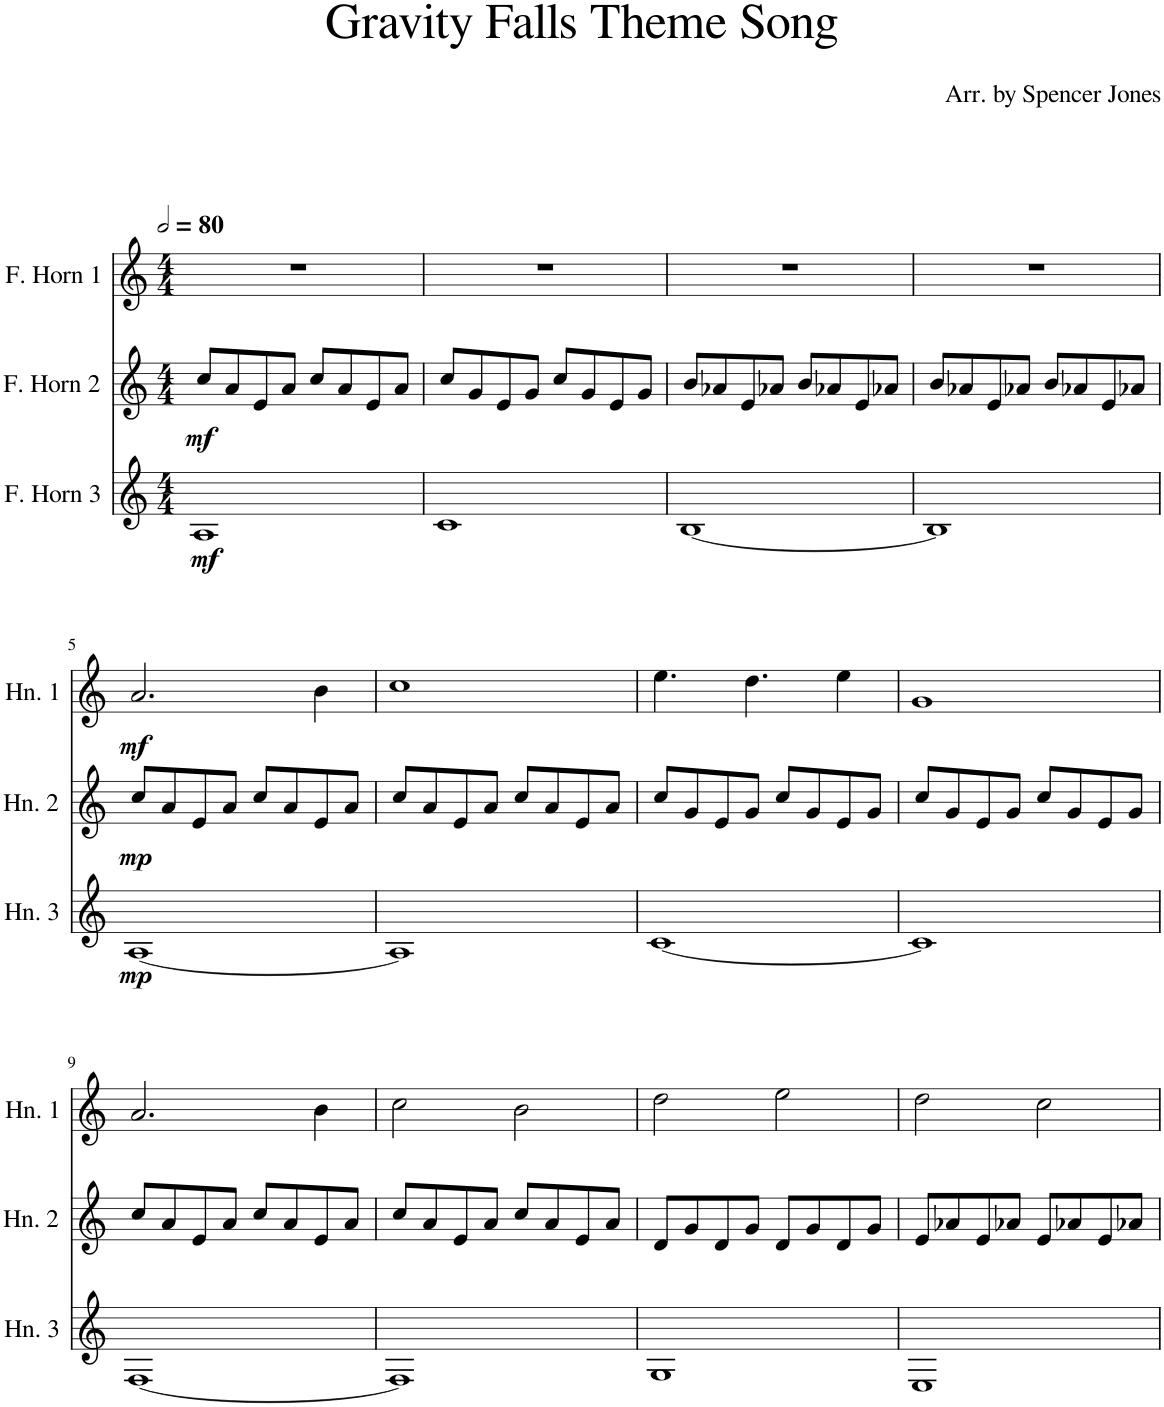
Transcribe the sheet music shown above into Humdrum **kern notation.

**kern	**dynam	**kern	**dynam	**kern	**dynam
*part3	*part3	*part2	*part2	*part1	*part1
*staff3	*staff3	*staff2	*staff2	*staff1	*staff1
*I"F. Horn 3	*	*I"F. Horn 2	*	*I"F. Horn 1	*
*I'Hn. 3	*	*I'Hn. 2	*	*I'Hn. 1	*
*clefG2	*	*clefG2	*	*clefG2	*
*Trd4c7	*	*Trd4c7	*	*Trd4c7	*
*k[]	*	*k[]	*	*k[]	*
*M4/4	*	*M4/4	*	*M4/4	*
*MM160	*	*MM160	*	*MM160	*
=1	=1	=1	=1	=1	=1
!	!LO:DY:b	!	!LO:DY:b	!	!
1A	mf	8cc/L	mf	1r	.
.	.	8a/	.	.	.
.	.	8e/	.	.	.
.	.	8a/J	.	.	.
.	.	8cc/L	.	.	.
.	.	8a/	.	.	.
.	.	8e/	.	.	.
.	.	8a/J	.	.	.
=2	=2	=2	=2	=2	=2
1c	.	8cc/L	.	1r	.
.	.	8g/	.	.	.
.	.	8e/	.	.	.
.	.	8g/J	.	.	.
.	.	8cc/L	.	.	.
.	.	8g/	.	.	.
.	.	8e/	.	.	.
.	.	8g/J	.	.	.
=3	=3	=3	=3	=3	=3
[1B	.	8b/L	.	1r	.
.	.	8a-X/	.	.	.
.	.	8e/	.	.	.
.	.	8a-X/J	.	.	.
.	.	8b/L	.	.	.
.	.	8a-X/	.	.	.
.	.	8e/	.	.	.
.	.	8a-X/J	.	.	.
=4	=4	=4	=4	=4	=4
1B]	.	8b/L	.	1r	.
.	.	8a-X/	.	.	.
.	.	8e/	.	.	.
.	.	8a-X/J	.	.	.
.	.	8b/L	.	.	.
.	.	8a-X/	.	.	.
.	.	8e/	.	.	.
.	.	8a-X/J	.	.	.
!!LO:LB:g=z
=5	=5	=5	=5	=5	=5
!	!LO:DY:b	!	!LO:DY:b	!	!LO:DY:b
[1A	mp	8cc/L	mp	2.a/	mf
.	.	8a/	.	.	.
.	.	8e/	.	.	.
.	.	8a/J	.	.	.
.	.	8cc/L	.	.	.
.	.	8a/	.	.	.
.	.	8e/	.	4b\	.
.	.	8a/J	.	.	.
=6	=6	=6	=6	=6	=6
1A]	.	8cc/L	.	1cc	.
.	.	8a/	.	.	.
.	.	8e/	.	.	.
.	.	8a/J	.	.	.
.	.	8cc/L	.	.	.
.	.	8a/	.	.	.
.	.	8e/	.	.	.
.	.	8a/J	.	.	.
=7	=7	=7	=7	=7	=7
[1c	.	8cc/L	.	4.ee\	.
.	.	8g/	.	.	.
.	.	8e/	.	.	.
.	.	8g/J	.	4.dd\	.
.	.	8cc/L	.	.	.
.	.	8g/	.	.	.
.	.	8e/	.	4ee\	.
.	.	8g/J	.	.	.
=8	=8	=8	=8	=8	=8
1c]	.	8cc/L	.	1g	.
.	.	8g/	.	.	.
.	.	8e/	.	.	.
.	.	8g/J	.	.	.
.	.	8cc/L	.	.	.
.	.	8g/	.	.	.
.	.	8e/	.	.	.
.	.	8g/J	.	.	.
!!LO:LB:g=z
=9	=9	=9	=9	=9	=9
[1F	.	8cc/L	.	2.a/	.
.	.	8a/	.	.	.
.	.	8e/	.	.	.
.	.	8a/J	.	.	.
.	.	8cc/L	.	.	.
.	.	8a/	.	.	.
.	.	8e/	.	4b\	.
.	.	8a/J	.	.	.
=10	=10	=10	=10	=10	=10
1F]	.	8cc/L	.	2cc\	.
.	.	8a/	.	.	.
.	.	8e/	.	.	.
.	.	8a/J	.	.	.
.	.	8cc/L	.	2b\	.
.	.	8a/	.	.	.
.	.	8e/	.	.	.
.	.	8a/J	.	.	.
=11	=11	=11	=11	=11	=11
1G	.	8d/L	.	2dd\	.
.	.	8g/	.	.	.
.	.	8d/	.	.	.
.	.	8g/J	.	.	.
.	.	8d/L	.	2ee\	.
.	.	8g/	.	.	.
.	.	8d/	.	.	.
.	.	8g/J	.	.	.
=12	=12	=12	=12	=12	=12
1E	.	8e/L	.	2dd\	.
.	.	8a-X/	.	.	.
.	.	8e/	.	.	.
.	.	8a-X/J	.	.	.
.	.	8e/L	.	2cc\	.
.	.	8a-X/	.	.	.
.	.	8e/	.	.	.
.	.	8a-X/J	.	.	.
=	=	=	=	=	=
*-	*-	*-	*-	*-	*-
